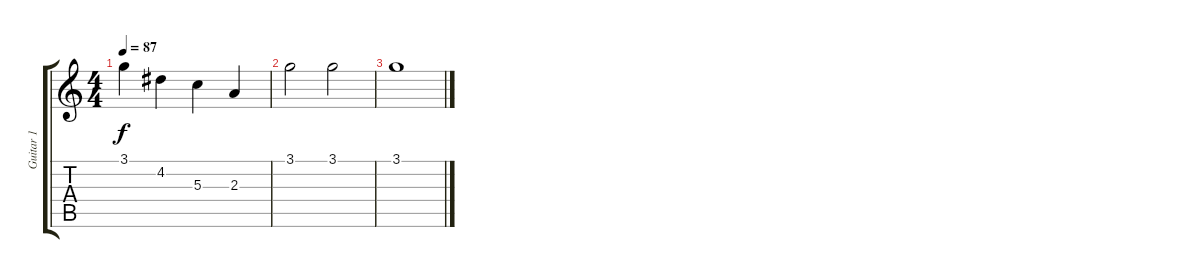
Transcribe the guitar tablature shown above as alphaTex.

\track ("Guitar 1" "Guitar 1") {instrument acousticguitarnylon}
\staff {score tabs}
\tuning (E4 B3 G3 D3 A2 E2) {hide}
\ts (4 4)
\tempo 87
\clef g2
\ks c
3.1.4{dy f} 4.2.4 5.3.4 2.3.4 |
3.1.2 3.1.2 |
3.1.1
